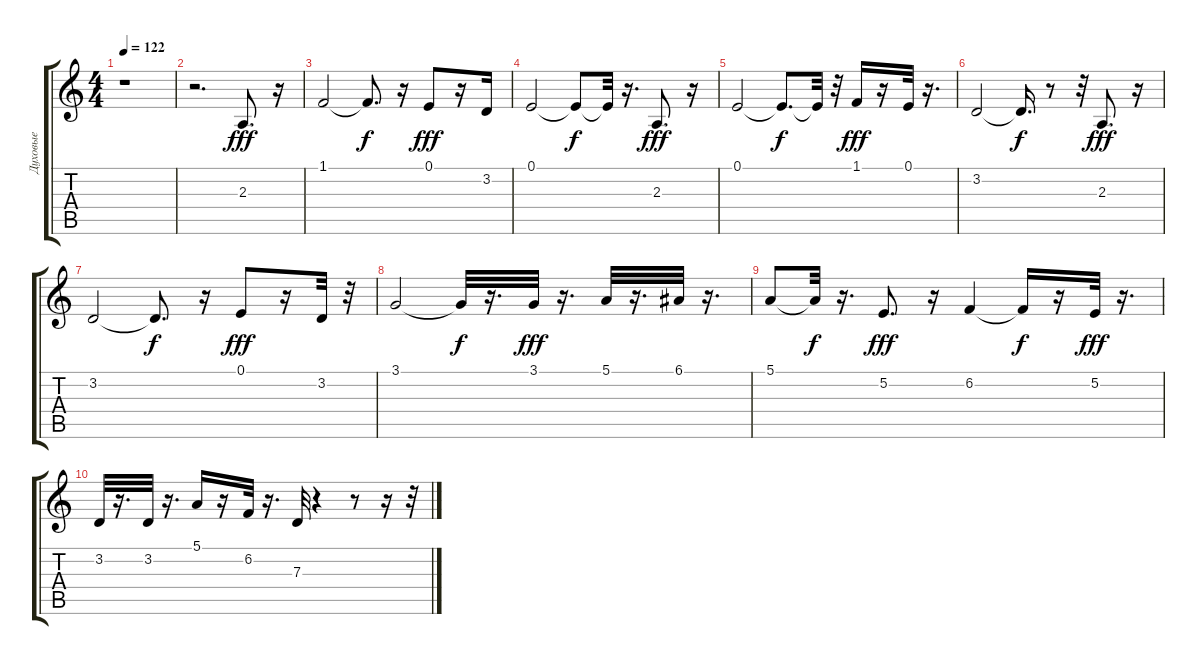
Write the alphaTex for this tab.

\track ("Духовые" "Духовые") {instrument tuba}
\staff {score tabs}
\tuning (E4 B3 G3 D3 A2 E2) {hide}
\ts (4 4)
\tempo 122
\clef g2
\ks c
r.1{dy fff} |
r.2{d} 2.3.8{d} r.16 |
1.1.2 1.1{t}.8{d dy f} r.16 0.1.8{dy fff} r.16 3.2.16 |
0.1.2 0.1{t}.8{dy f} 0.1{t}.32 r.16{d} 2.3.8{d dy fff} r.16 |
0.1.2 0.1{t}.8{d dy f} 0.1{t}.32 r.32 1.1.16{dy fff} r.16 0.1.32 r.16{d} |
3.2.2 3.2{t}.16{d dy f} r.8 r.32 2.3.8{d dy fff} r.16 |
3.2.2 3.2{t}.8{d dy f} r.16 0.1.8{dy fff} r.16 3.2.32 r.32 |
3.1.2 3.1{t}.32{dy f} r.16{d} 3.1.32{dy fff} r.16{d} 5.1.32 r.16{d} 6.1.32 r.16{d} |
5.1.8 5.1{t}.32{dy f} r.16{d} 5.2.8{d dy fff} r.16 6.2.4 6.2{t}.16{dy f} r.16 5.2.32{dy fff} r.16{d} |
3.2.32 r.16{d} 3.2.32 r.16{d} 5.1.16 r.16 6.2.32 r.16{d} 7.3.32 r.4 r.8 r.16 r.32
